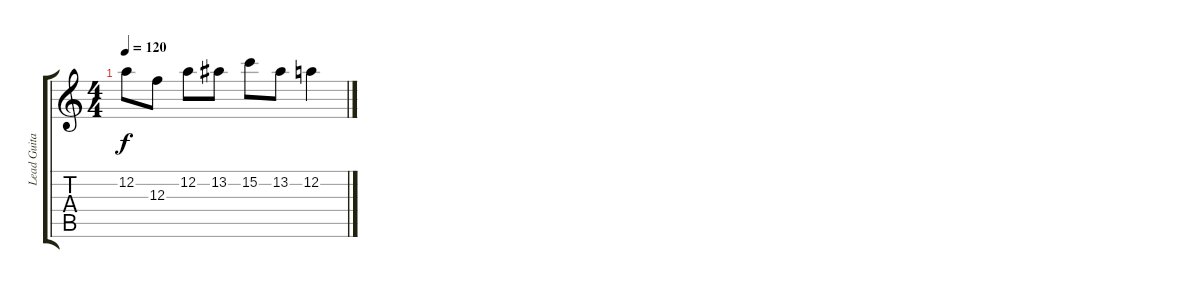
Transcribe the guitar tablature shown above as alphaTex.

\track ("Lead Guitar" "Lead Guita") {instrument overdrivenguitar}
\staff {score tabs}
\tuning (D4 A3 F3 C3 G2 D2) {hide}
\ts (4 4)
\tempo 120
\clef g2
\ks c
12.2.8{dy f} 12.3.8 12.2.8 13.2.8 15.2.8 13.2.8 12.2.4
